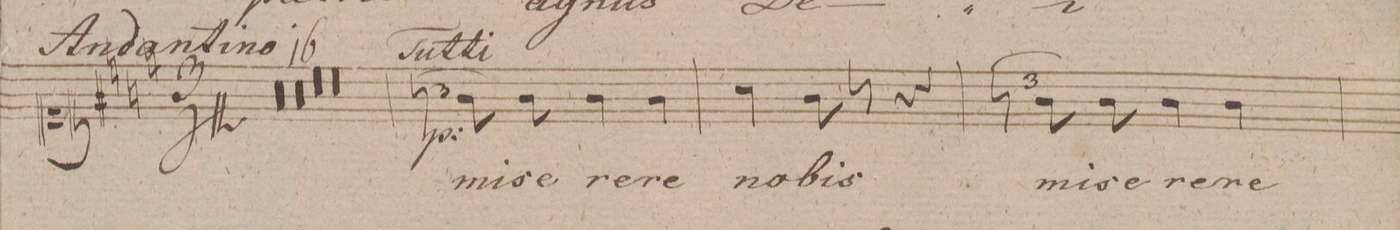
**kern	**text	**dynam
*I"Soprano.	*	*
*clefC1	*	*
*k[f#]	*	*
*met(c)	*	*
*M3/4	*	*
0.r	.	.
=95	=95	=95
=96	=96	=96
=97	=97	=97
=98	=98	=98
0.r	.	.
=99	=99	=99
=100	=100	=100
=101	=101	=101
=102	=102	=102
0.r	.	.
=103	=103	=103
=104	=104	=104
=105	=105	=105
=106	=106	=106
0.r	.	.
=107	=107	=107
=108	=108	=108
=109	=109	=109
=110	=110	=110
12r	.	p
12g\	mi-	.
12g\	-se-	.
4g\	-re-	.
4g\	-re	.
=111	=111	=111
4a\	no-	.
8g\	-bis,	.
8r	.	.
4r	.	.
=112	=112	=112
12r	.	.
12g\	mi-	.
12g\	-se-	.
4g\	-re-	.
4g\	-re	.
=113	=113	=113
*-	*-	*-
